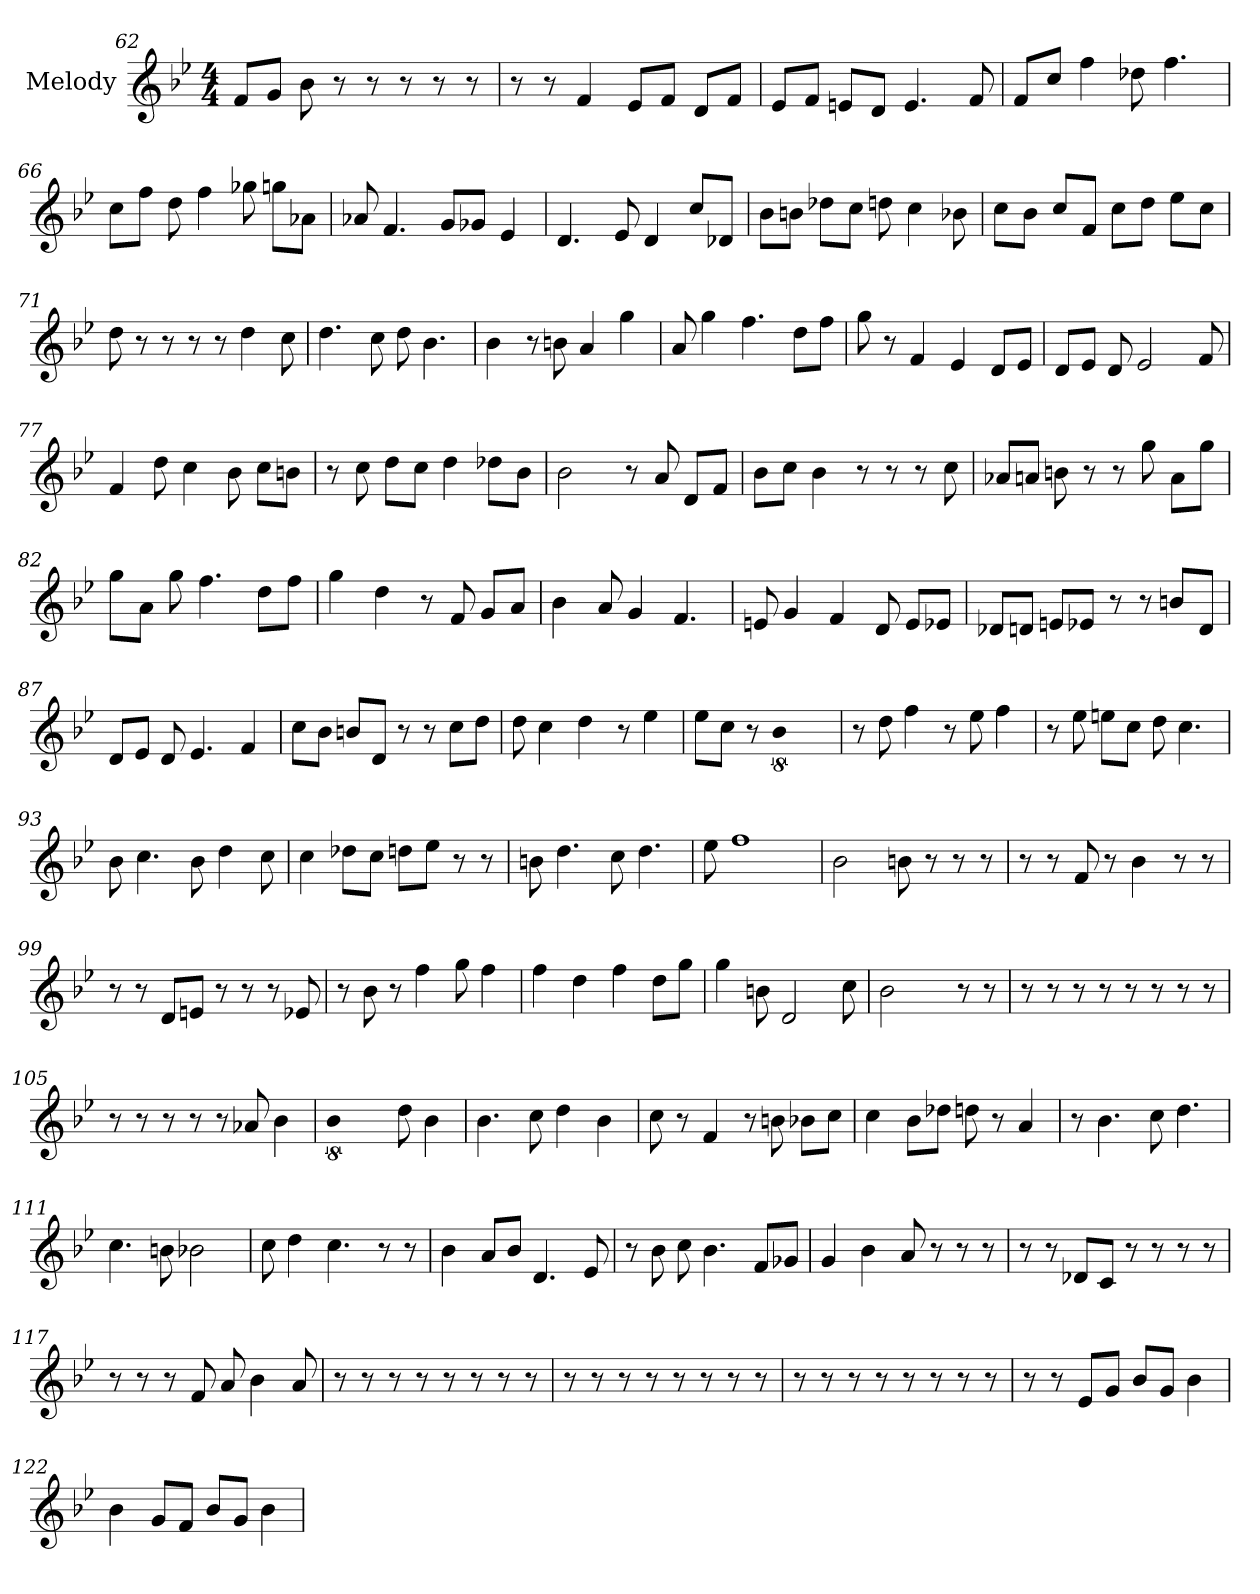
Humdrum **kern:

**kern
*part1
*staff1
*I"Melody
*clefG2
*k[b-e-]
*B-:
*M4/4
=62
8f/L
8g/J
8b-
8r
8r
8r
8r
8r
=63
8r
8r
4f
8e-/L
8f/J
8d/L
8f/J
=64
8e-/L
8f/J
8e/L
8d/J
4.e
8f
=65
8f/L
8cc/J
4ff
8dd-
4.ff
=66
8cc\L
8ff\J
8dd
4ff
8gg-
8gg\L
8a-\J
=67
8a-
4.f
8g/L
8g-/J
4e-
=68
4.d
8e-
4d
8cc/L
8d-/J
=69
8b-\L
8b\J
8dd-\L
8cc\J
8dd
4cc
8b-
=70
8cc\L
8b-\J
8cc/L
8f/J
8cc\L
8dd\J
8ee-\L
8cc\J
=71
8dd
8r
8r
8r
8r
4dd
8cc
=72
4.dd
8cc
8dd
4.b-
=73
4b-
8r
8b
4a
4gg
=74
8a
4gg
4.ff
8dd\L
8ff\J
=75
8gg
8r
4f
4e-
8d/L
8e-/J
=76
8d/L
8e-/J
8d
2e-
8f
=77
4f
8dd
4cc
8b-
8cc\L
8b\J
=78
8r
8cc
8dd\L
8cc\J
4dd
8dd-\L
8b-\J
=79
2b-
8r
8a
8d/L
8f/J
=80
8b-\L
8cc\J
4b-
8r
8r
8r
8cc
=81
8a-/L
8a/J
8b
8r
8r
8gg
8a\L
8gg\J
=82
8gg\L
8a\J
8gg
4.ff
8dd\L
8ff\J
=83
4gg
4dd
8r
8f
8g/L
8a/J
=84
4b-
8a
4g
4.f
=85
8e
4g
4f
8d
8e/L
8e-/J
=86
8d-/L
8d/J
8e/L
8e-/J
8r
8r
8b/L
8d/J
=87
8d/L
8e-/J
8d
4.e-
4f
=88
8cc\L
8b-\J
8b/L
8d/J
8r
8r
8cc\L
8dd\J
=89
8dd
4cc
4dd
8r
4ee-
=90
8ee-\L
8cc\J
8r
!LO:N:vis=2
8%5b-
=91
8r
8dd
4ff
8r
8ee-
4ff
=92
8r
8ee-
8ee\L
8cc\J
8dd
4.cc
=93
8b-
4.cc
8b-
4dd
8cc
=94
4cc
8dd-\L
8cc\J
8dd\L
8ee-\J
8r
8r
=95
8b
4.dd
8cc
4.dd
=96
8ee-
!LO:N:vis=1
2..ff
=97
2b-
8b
8r
8r
8r
=98
8r
8r
8f
8r
4b-
8r
8r
=99
8r
8r
8d/L
8e/J
8r
8r
8r
8e-
=100
8r
8b-
8r
4ff
8gg
4ff
=101
4ff
4dd
4ff
8dd\L
8gg\J
=102
4gg
8b
2d
8cc
=103
!LO:N:vis=2
2.b-
8r
8r
=104
8r
8r
8r
8r
8r
8r
8r
8r
=105
8r
8r
8r
8r
8r
8a-
4b-
=106
!LO:N:vis=2
8%5b-
8dd
4b-
=107
4.b-
8cc
4dd
4b-
=108
8cc
8r
4f
8r
8b
8b-\L
8cc\J
=109
4cc
8b-\L
8dd-\J
8dd
8r
4a
=110
8r
4.b-
8cc
4.dd
=111
4.cc
8b
2b-
=112
8cc
4dd
4.cc
8r
8r
=113
4b-
8a/L
8b-/J
4.d
8e-
=114
8r
8b-
8cc
4.b-
8f/L
8g-/J
=115
4g
4b-
8a
8r
8r
8r
=116
8r
8r
8d-/L
8c/J
8r
8r
8r
8r
=117
8r
8r
8r
8f
8a
4b-
8a
=118
8r
8r
8r
8r
8r
8r
8r
8r
=119
8r
8r
8r
8r
8r
8r
8r
8r
=120
8r
8r
8r
8r
8r
8r
8r
8r
=121
8r
8r
8e-/L
8g/J
8b-/L
8g/J
4b-
=122
4b-
8g/L
8f/J
8b-/L
8g/J
4b-
=
*-
